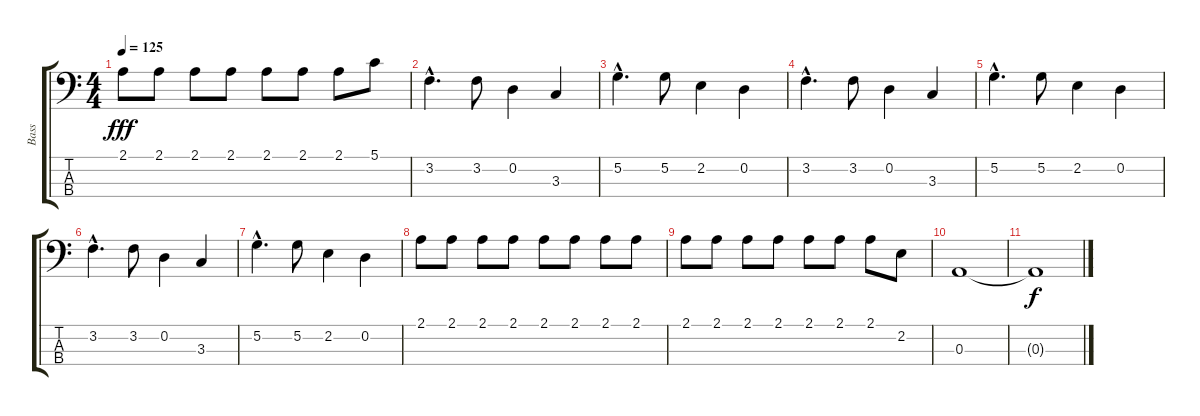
\track ("Bass" "Bass") {instrument electricbassfinger}
\staff {score tabs}
\tuning (G2 D2 A1 E1) {hide}
\ts (4 4)
\tempo 125
\clef f4
\ks c
2.1.8{dy fff} 2.1.8 2.1.8 2.1.8 2.1.8 2.1.8 2.1.8 5.1.8 |
3.2{hac}.4{d} 3.2.8 0.2.4 3.3.4 |
5.2{hac}.4{d} 5.2.8 2.2.4 0.2.4 |
3.2{hac}.4{d} 3.2.8 0.2.4 3.3.4 |
5.2{hac}.4{d} 5.2.8 2.2.4 0.2.4 |
3.2{hac}.4{d} 3.2.8 0.2.4 3.3.4 |
5.2{hac}.4{d} 5.2.8 2.2.4 0.2.4 |
2.1.8 2.1.8 2.1.8 2.1.8 2.1.8 2.1.8 2.1.8 2.1.8 |
2.1.8 2.1.8 2.1.8 2.1.8 2.1.8 2.1.8 2.1.8 2.2.8 |
0.3.1 |
0.3{t}.1{dy f}
